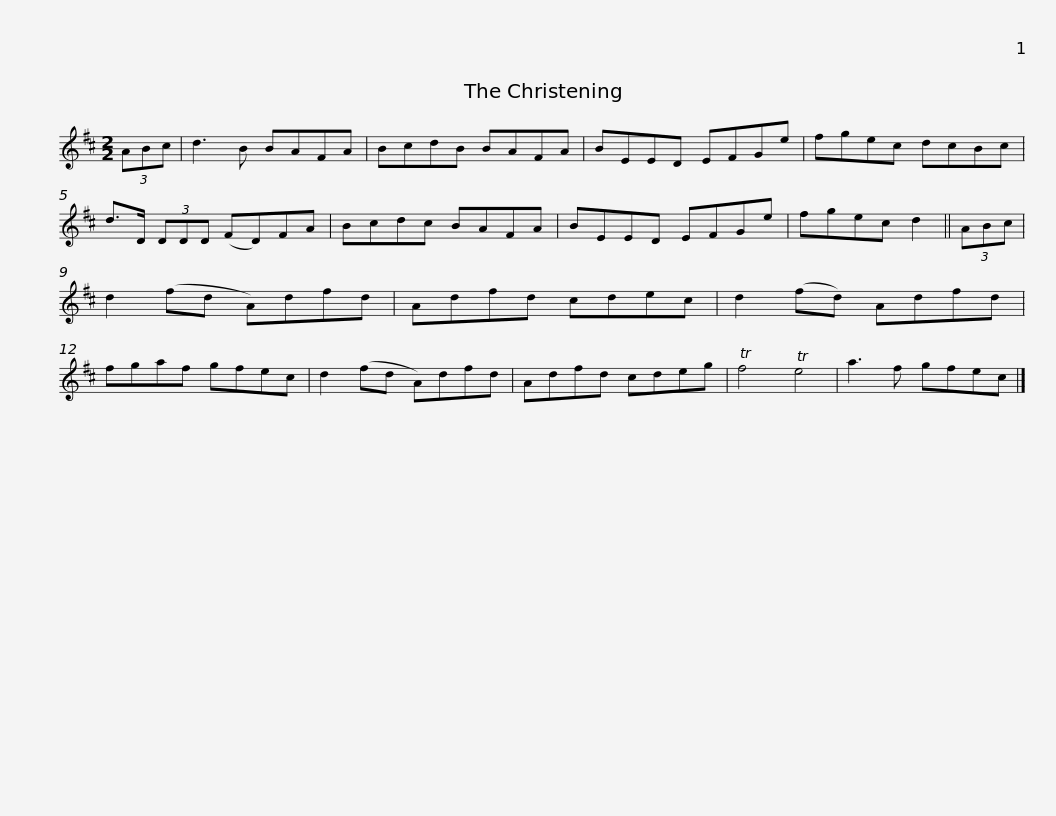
X:1
L:1/8
M:2/2
I:linebreak $
K:D
V:1 treble
V:1
 (3ABc | d3 B BAFA | BcdB BAFA | BEED EFGe | fgec dcBc | %5
 d>D (3DDD (FD)FA |$ Bcdc BAFA | BEED EFGe | fgec d2 || (3ABc | %10
 d2 (fd A)dfd | Adfd cdec |$ d2 (fd) Adfd | fgaf gfec | d2 (fd A)dfd | %15
 Adfd cdeg | Tf4 Te4 | a3 f gfec |] %18
